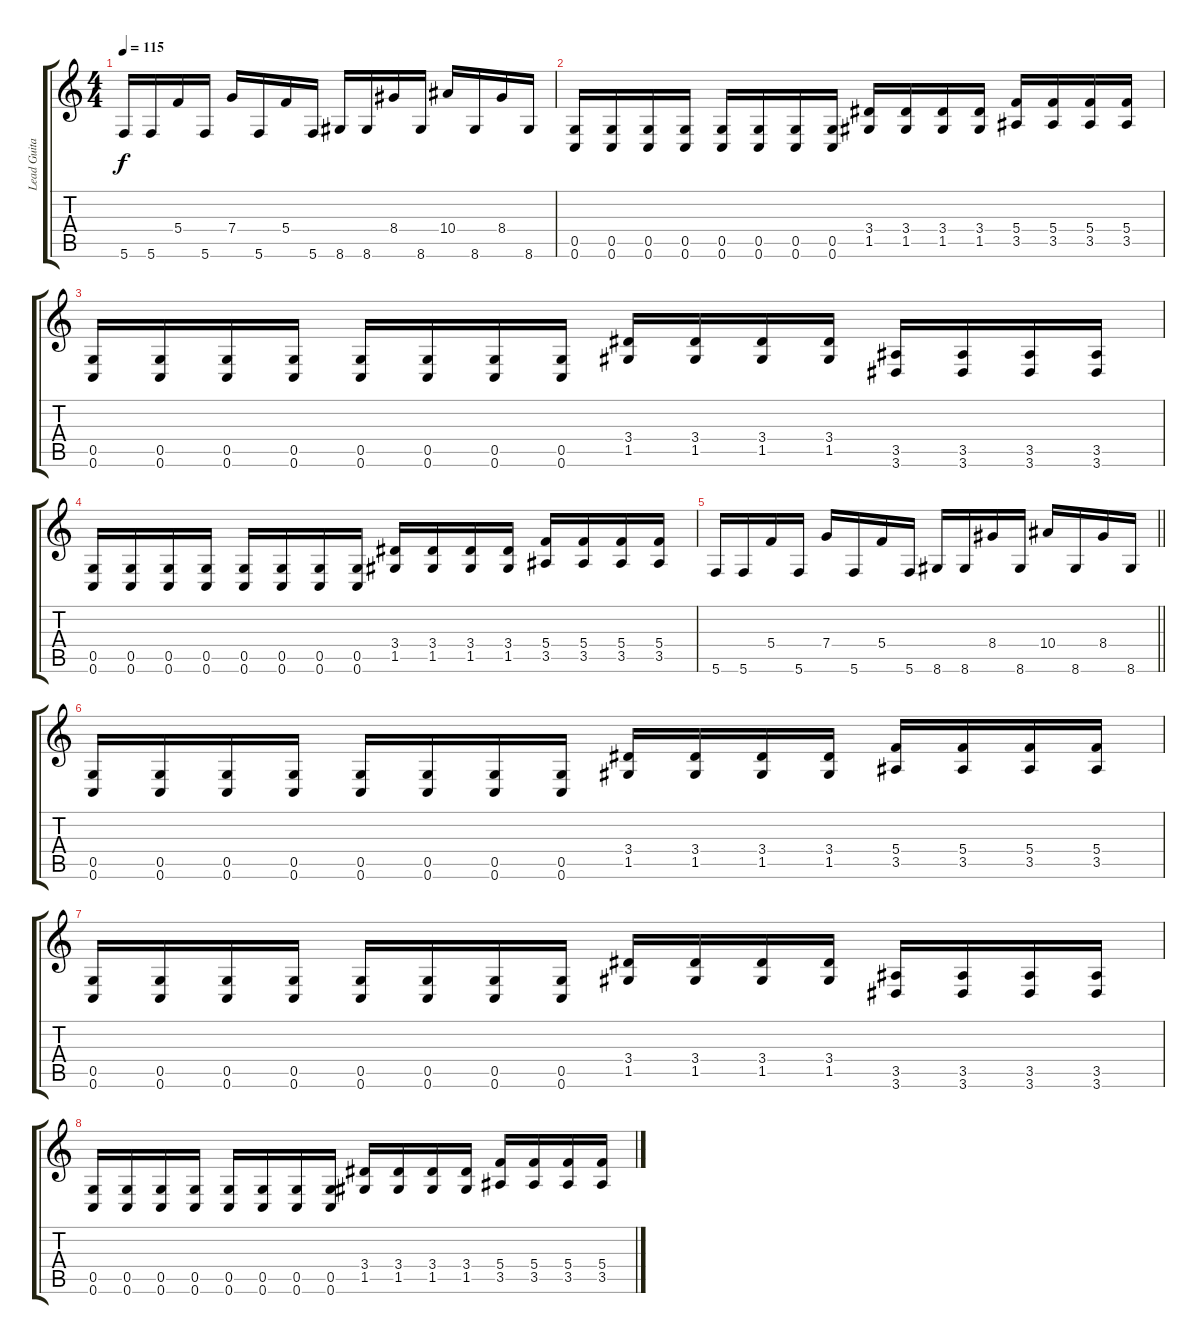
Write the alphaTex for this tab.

\track ("Lead Guitar" "Lead Guita") {instrument distortionguitar}
\staff {score tabs}
\tuning (D4 A3 F3 C3 G2 C2) {hide}
\ts (4 4)
\tempo 115
\clef g2
\ks c
5.6.16{dy f} 5.6.16 5.4.16 5.6.16 7.4.16 5.6.16 5.4.16 5.6.16 8.6.16 8.6.16 8.4.16 8.6.16 10.4.16 8.6.16 8.4.16 8.6.16 |
(0.5 0.6).16 (0.5 0.6).16 (0.5 0.6).16 (0.5 0.6).16 (0.5 0.6).16 (0.5 0.6).16 (0.5 0.6).16 (0.5 0.6).16 (3.4 1.5).16 (3.4 1.5).16 (3.4 1.5).16 (3.4 1.5).16 (5.4 3.5).16 (5.4 3.5).16 (5.4 3.5).16 (5.4 3.5).16 |
(0.5 0.6).16 (0.5 0.6).16 (0.5 0.6).16 (0.5 0.6).16 (0.5 0.6).16 (0.5 0.6).16 (0.5 0.6).16 (0.5 0.6).16 (3.4 1.5).16 (3.4 1.5).16 (3.4 1.5).16 (3.4 1.5).16 (3.5 3.6).16 (3.5 3.6).16 (3.5 3.6).16 (3.5 3.6).16 |
(0.5 0.6).16 (0.5 0.6).16 (0.5 0.6).16 (0.5 0.6).16 (0.5 0.6).16 (0.5 0.6).16 (0.5 0.6).16 (0.5 0.6).16 (3.4 1.5).16 (3.4 1.5).16 (3.4 1.5).16 (3.4 1.5).16 (5.4 3.5).16 (5.4 3.5).16 (5.4 3.5).16 (5.4 3.5).16 |
\barLineRight lightlight
5.6.16 5.6.16 5.4.16 5.6.16 7.4.16 5.6.16 5.4.16 5.6.16 8.6.16 8.6.16 8.4.16 8.6.16 10.4.16 8.6.16 8.4.16 8.6.16 |
(0.5 0.6).16 (0.5 0.6).16 (0.5 0.6).16 (0.5 0.6).16 (0.5 0.6).16 (0.5 0.6).16 (0.5 0.6).16 (0.5 0.6).16 (3.4 1.5).16 (3.4 1.5).16 (3.4 1.5).16 (3.4 1.5).16 (5.4 3.5).16 (5.4 3.5).16 (5.4 3.5).16 (5.4 3.5).16 |
(0.5 0.6).16 (0.5 0.6).16 (0.5 0.6).16 (0.5 0.6).16 (0.5 0.6).16 (0.5 0.6).16 (0.5 0.6).16 (0.5 0.6).16 (3.4 1.5).16 (3.4 1.5).16 (3.4 1.5).16 (3.4 1.5).16 (3.5 3.6).16 (3.5 3.6).16 (3.5 3.6).16 (3.5 3.6).16 |
(0.5 0.6).16 (0.5 0.6).16 (0.5 0.6).16 (0.5 0.6).16 (0.5 0.6).16 (0.5 0.6).16 (0.5 0.6).16 (0.5 0.6).16 (3.4 1.5).16 (3.4 1.5).16 (3.4 1.5).16 (3.4 1.5).16 (5.4 3.5).16 (5.4 3.5).16 (5.4 3.5).16 (5.4 3.5).16
